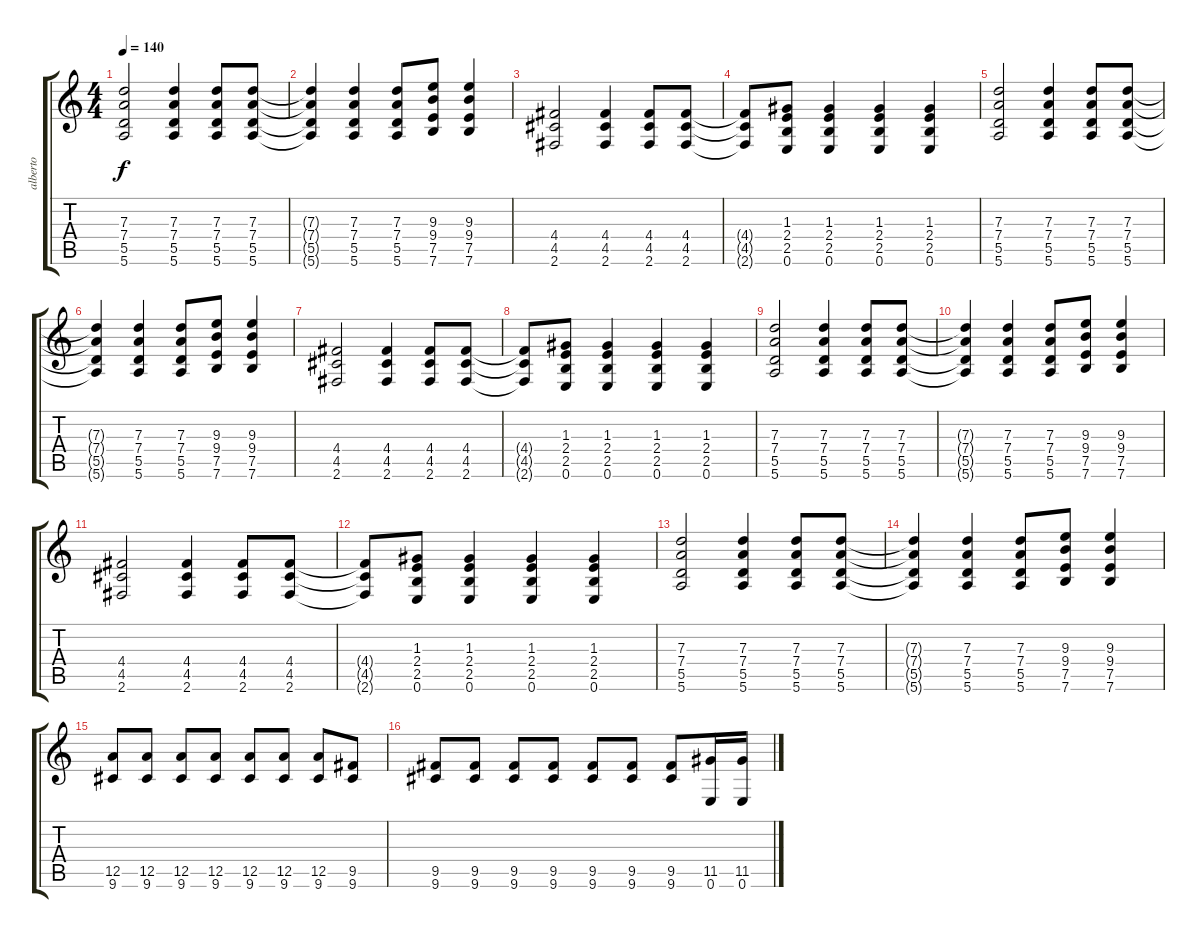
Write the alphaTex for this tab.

\track ("alberto" "alberto") {instrument overdrivenguitar}
\staff {score tabs}
\tuning (E4 B3 G3 D3 A2 E2) {hide}
\ts (4 4)
\tempo 140
\clef g2
\ks c
(7.3 7.4 5.5 5.6).2{dy f} (7.3 7.4 5.5 5.6).4 (7.3 7.4 5.5 5.6).8 (7.3 7.4 5.5 5.6).8 |
(7.3{t} 7.4{t} 5.5{t} 5.6{t}).4 (7.3 7.4 5.5 5.6).4 (7.3 7.4 5.5 5.6).8 (9.3 9.4 7.5 7.6).8 (9.3 9.4 7.5 7.6).4 |
(4.4 4.5 2.6).2 (4.4 4.5 2.6).4 (4.4 4.5 2.6).8 (4.4 4.5 2.6).8 |
(4.4{t} 4.5{t} 2.6{t}).8 (1.3 2.4 2.5 0.6).8 (1.3 2.4 2.5 0.6).4 (1.3 2.4 2.5 0.6).4 (1.3 2.4 2.5 0.6).4 |
(7.3 7.4 5.5 5.6).2 (7.3 7.4 5.5 5.6).4 (7.3 7.4 5.5 5.6).8 (7.3 7.4 5.5 5.6).8 |
(7.3{t} 7.4{t} 5.5{t} 5.6{t}).4 (7.3 7.4 5.5 5.6).4 (7.3 7.4 5.5 5.6).8 (9.3 9.4 7.5 7.6).8 (9.3 9.4 7.5 7.6).4 |
(4.4 4.5 2.6).2 (4.4 4.5 2.6).4 (4.4 4.5 2.6).8 (4.4 4.5 2.6).8 |
(4.4{t} 4.5{t} 2.6{t}).8 (1.3 2.4 2.5 0.6).8 (1.3 2.4 2.5 0.6).4 (1.3 2.4 2.5 0.6).4 (1.3 2.4 2.5 0.6).4 |
(7.3 7.4 5.5 5.6).2 (7.3 7.4 5.5 5.6).4 (7.3 7.4 5.5 5.6).8 (7.3 7.4 5.5 5.6).8 |
(7.3{t} 7.4{t} 5.5{t} 5.6{t}).4 (7.3 7.4 5.5 5.6).4 (7.3 7.4 5.5 5.6).8 (9.3 9.4 7.5 7.6).8 (9.3 9.4 7.5 7.6).4 |
(4.4 4.5 2.6).2 (4.4 4.5 2.6).4 (4.4 4.5 2.6).8 (4.4 4.5 2.6).8 |
(4.4{t} 4.5{t} 2.6{t}).8 (1.3 2.4 2.5 0.6).8 (1.3 2.4 2.5 0.6).4 (1.3 2.4 2.5 0.6).4 (1.3 2.4 2.5 0.6).4 |
(7.3 7.4 5.5 5.6).2 (7.3 7.4 5.5 5.6).4 (7.3 7.4 5.5 5.6).8 (7.3 7.4 5.5 5.6).8 |
(7.3{t} 7.4{t} 5.5{t} 5.6{t}).4 (7.3 7.4 5.5 5.6).4 (7.3 7.4 5.5 5.6).8 (9.3 9.4 7.5 7.6).8 (9.3 9.4 7.5 7.6).4 |
(12.5 9.6).8 (12.5 9.6).8 (12.5 9.6).8 (12.5 9.6).8 (12.5 9.6).8 (12.5 9.6).8 (12.5 9.6).8 (9.5 9.6).8 |
(9.5 9.6).8 (9.5 9.6).8 (9.5 9.6).8 (9.5 9.6).8 (9.5 9.6).8 (9.5 9.6).8 (9.5 9.6).8 (11.5 0.6).16 (11.5 0.6).16
